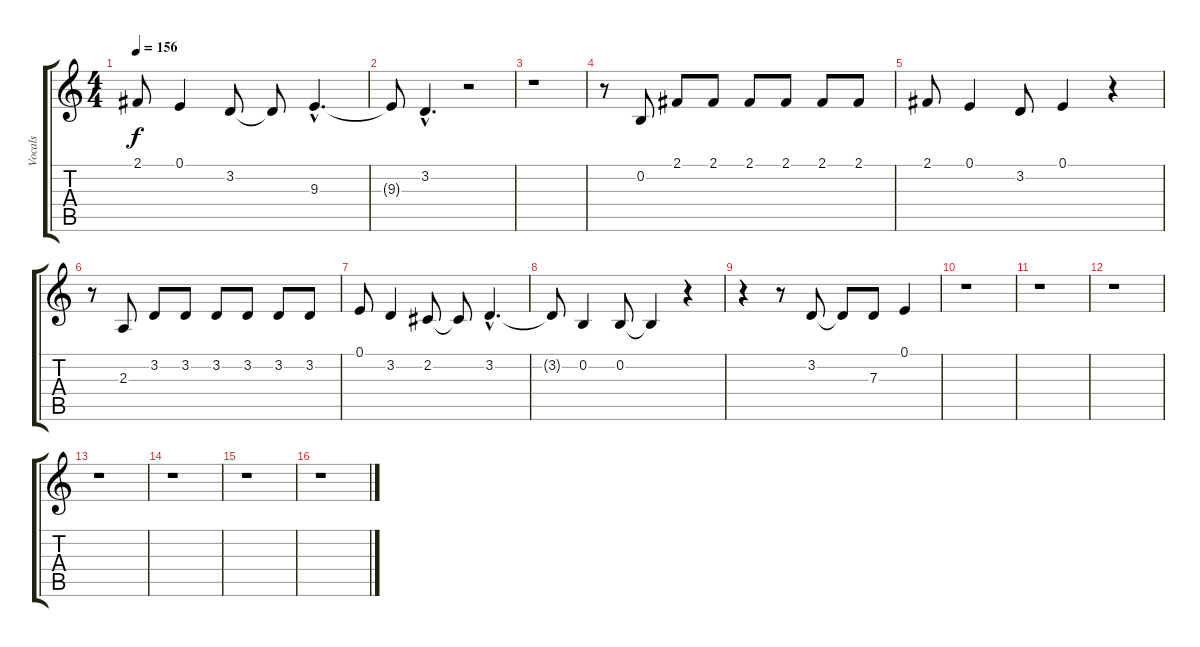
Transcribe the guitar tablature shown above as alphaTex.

\track ("Vocals" "Vocals") {instrument baritonesax}
\staff {score tabs}
\tuning (E4 B3 G3 D3 A2 E2) {hide}
\ts (4 4)
\tempo 156
\clef g2
\ks c
2.1.8{dy f} 0.1.4 3.2.8 3.2{t}.8 9.3{hac}.4{d} |
9.3{t}.8 3.2{hac}.4{d} r.2 |
r.1 |
r.8 0.2.8 2.1.8 2.1.8 2.1.8 2.1.8 2.1.8 2.1.8 |
2.1.8 0.1.4 3.2.8 0.1.4 r.4 |
r.8 2.3.8 3.2.8 3.2.8 3.2.8 3.2.8 3.2.8 3.2.8 |
0.1.8 3.2.4 2.2.8 2.2{t}.8 3.2{hac}.4{d} |
3.2{t}.8 0.2.4 0.2.8 0.2{t}.4 r.4 |
r.4 r.8 3.2.8 3.2{t}.8 7.3.8 0.1.4 |
r.1 |
r.1 |
r.1 |
r.1 |
r.1 |
r.1 |
r.1
